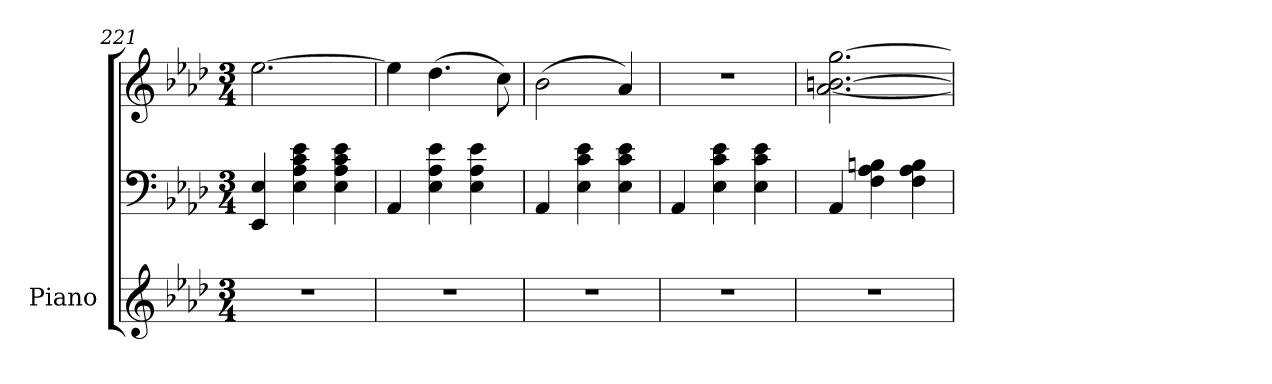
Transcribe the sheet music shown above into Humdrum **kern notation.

**kern	**kern	**kern	**dynam
*part1	*part1	*part1	*part1
*staff3	*staff2	*staff1	*staff1/2/3
*I"Piano	*	*	*
*I'Pno.	*	*	*
*clefG2	*clefF4	*clefG2	*
*k[b-e-a-d-]	*k[b-e-a-d-]	*k[b-e-a-d-]	*
*M3/4	*M3/4	*M3/4	*
=221	=221	=221	=221
!	!	!	!LO:DY:b=2
!	!	!	!LO:DY:n=1:b
2.r	4EE-/ 4E-/	[2.ee-\	p mf
.	4E-\ 4A-\ 4c\ 4e-\	.	.
.	4E-\ 4A-\ 4c\ 4e-\	.	.
=222	=222	=222	=222
2.r	4AA-/	4ee-\]	.
.	4E-\ 4A-\ 4e-\	(>4.dd-\	.
.	4E-\ 4A-\ 4e-\	.	.
.	.	8cc\)	.
=223	=223	=223	=223
2.r	4AA-/	(>2b-\	.
.	4E-\ 4c\ 4e-\	.	.
.	4E-\ 4c\ 4e-\	4a-/)	.
=224	=224	=224	=224
2.r	4AA-/	2.r	.
.	4E-\ 4c\ 4e-\	.	.
.	4E-\ 4c\ 4e-\	.	.
=225	=225	=225	=225
2.r	4AA-/	[2.a-\ [2.bn\ [2.gg\	.
.	4F\ 4A-\ 4Bn\	.	.
.	4F\ 4A-\ 4B\	.	.
=	=	=	=
*-	*-	*-	*-
